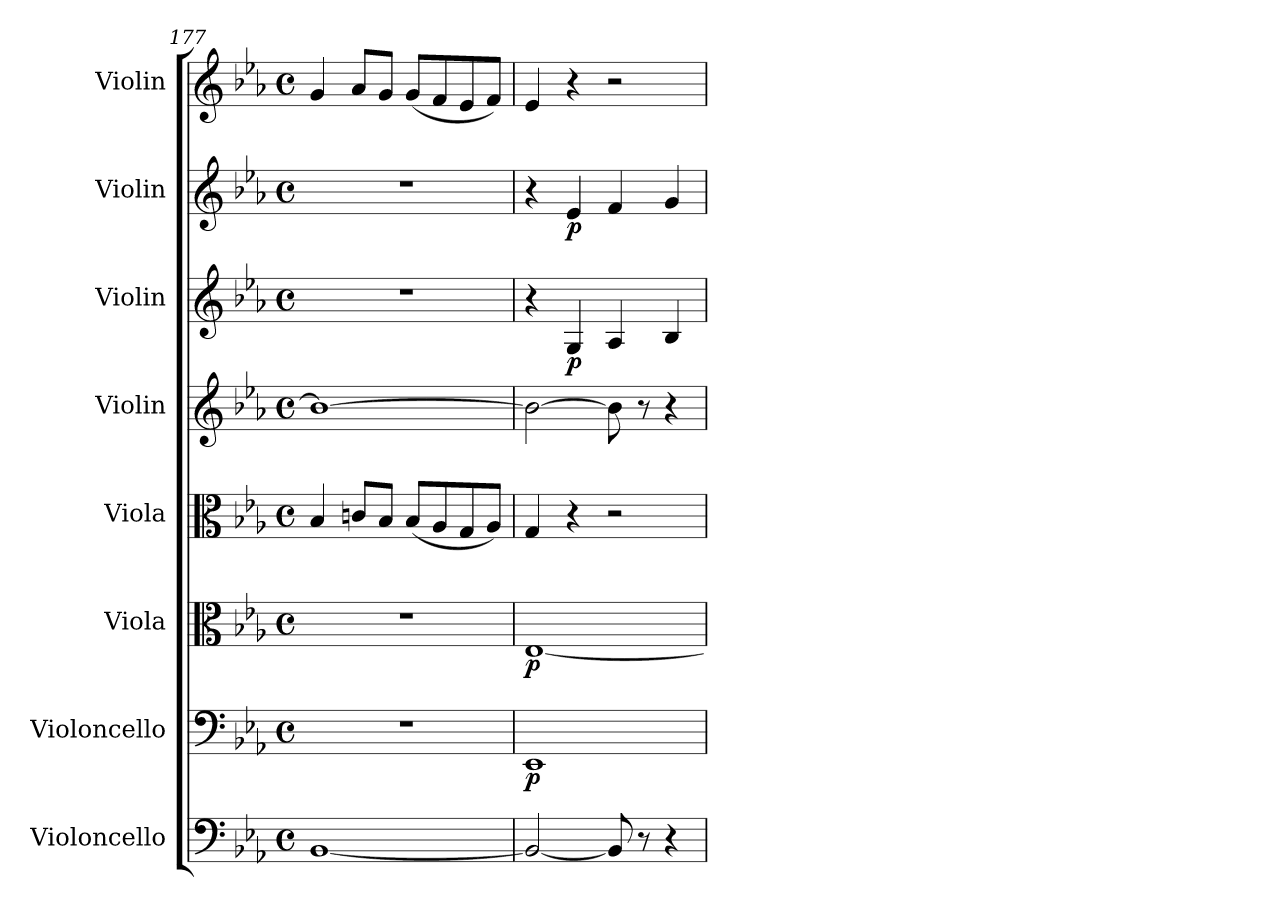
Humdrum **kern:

**kern	**kern	**dynam	**kern	**dynam	**kern	**kern	**kern	**dynam	**kern	**dynam	**kern
*part8	*part7	*part7	*part6	*part6	*part5	*part4	*part3	*part3	*part2	*part2	*part1
*staff8	*staff7	*staff7	*staff6	*staff6	*staff5	*staff4	*staff3	*staff3	*staff2	*staff2	*staff1
*I"Violoncello	*I"Violoncello	*	*I"Viola	*	*I"Viola	*I"Violin	*I"Violin	*	*I"Violin	*	*I"Violin
*I'Vc.	*I'Vc.	*	*I'Vla.	*	*I'Vla.	*I'Vln.	*I'Vln.	*	*I'Vln.	*	*I'Vln.
*clefF4	*clefF4	*	*clefC3	*	*clefC3	*clefG2	*clefG2	*	*clefG2	*	*clefG2
*k[b-e-a-]	*k[b-e-a-]	*	*k[b-e-a-]	*	*k[b-e-a-]	*k[b-e-a-]	*k[b-e-a-]	*	*k[b-e-a-]	*	*k[b-e-a-]
*M4/4	*M4/4	*	*M4/4	*	*M4/4	*M4/4	*M4/4	*	*M4/4	*	*M4/4
*met(c)	*met(c)	*	*met(c)	*	*met(c)	*met(c)	*met(c)	*	*met(c)	*	*met(c)
=177	=177	=177	=177	=177	=177	=177	=177	=177	=177	=177	=177
[1BB-	1r	.	1r	.	4B-/	1b-_	1r	.	1r	.	4g/
.	.	.	.	.	8cn/L	.	.	.	.	.	8a-/L
.	.	.	.	.	8B-/J	.	.	.	.	.	8g/J
.	.	.	.	.	(<8B-/L	.	.	.	.	.	(<8g/L
.	.	.	.	.	8A-/	.	.	.	.	.	8f/
.	.	.	.	.	8G/	.	.	.	.	.	8e-/
.	.	.	.	.	8A-/J)	.	.	.	.	.	8f/J)
=178	=178	=178	=178	=178	=178	=178	=178	=178	=178	=178	=178
!	!	!LO:DY:b	!	!LO:DY:b	!	!	!	!	!	!	!
2BB-/_	1EE-	p	[1E-	p	4G/	2b-\_	4r	.	4r	.	4e-/
!	!	!	!	!	!	!	!	!LO:DY:b	!	!LO:DY:b	!
.	.	.	.	.	4r	.	4G/	p	4e-/	p	4r
8BB-/]	.	.	.	.	2r	8b-\]	4A-/	.	4f/	.	2r
8r	.	.	.	.	.	8r	.	.	.	.	.
4r	.	.	.	.	.	4r	4B-/	.	4g/	.	.
=	=	=	=	=	=	=	=	=	=	=	=
*-	*-	*-	*-	*-	*-	*-	*-	*-	*-	*-	*-
